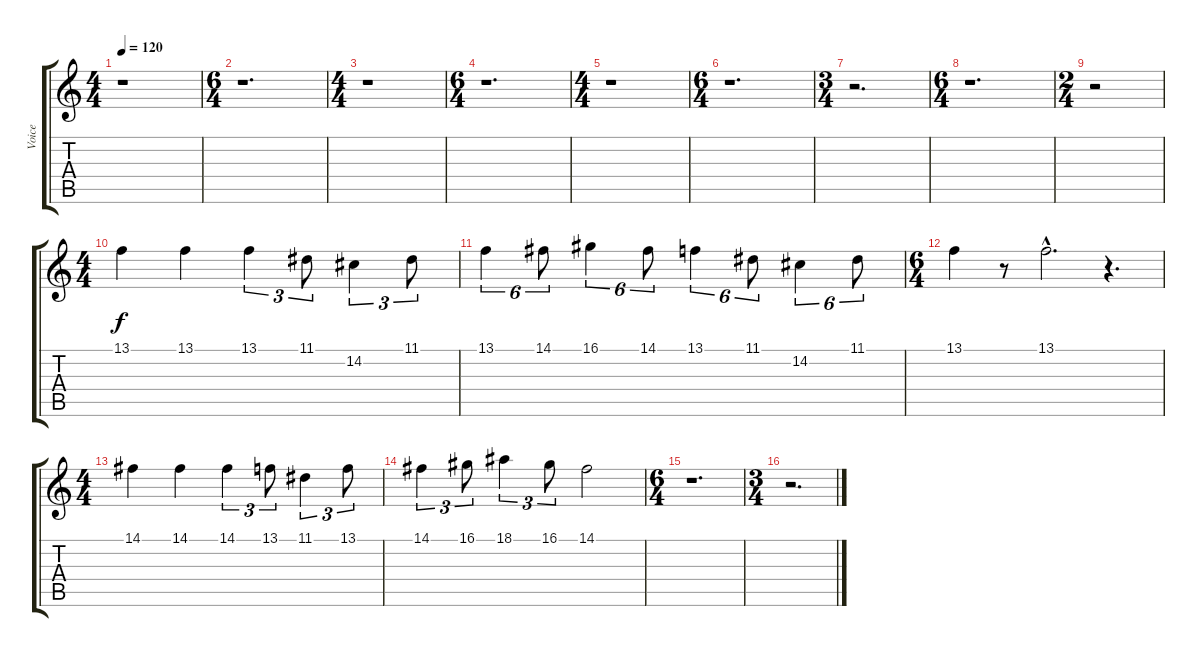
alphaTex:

\track ("Voice" "Voice") {instrument oboe}
\staff {score tabs}
\tuning (E4 B3 G3 D3 A2 E2) {hide}
\ts (4 4)
\tempo 120
\clef g2
\ks c
r.1{dy f} |
\ts (6 4)
r.1{d} |
\ts (4 4)
r.1 |
\ts (6 4)
r.1{d} |
\ts (4 4)
r.1 |
\ts (6 4)
r.1{d} |
\ts (3 4)
r.2{d} |
\ts (6 4)
r.1{d} |
\ts (2 4)
r.2 |
\ts (4 4)
13.1.4 13.1.4 13.1.4{tu (3 2)} 11.1.8{tu (3 2)} 14.2.4{tu (3 2)} 11.1.8{tu (3 2)} |
13.1.4{tu (6 4)} 14.1.8{tu (6 4)} 16.1.4{tu (6 4)} 14.1.8{tu (6 4)} 13.1.4{tu (6 4)} 11.1.8{tu (6 4)} 14.2.4{tu (6 4)} 11.1.8{tu (6 4)} |
\ts (6 4)
13.1.4 r.8 13.1{hac}.2{d} r.4{d} |
\ts (4 4)
14.1.4 14.1.4 14.1.4{tu (3 2)} 13.1.8{tu (3 2)} 11.1.4{tu (3 2)} 13.1.8{tu (3 2)} |
14.1.4{tu (3 2)} 16.1.8{tu (3 2)} 18.1.4{tu (3 2)} 16.1.8{tu (3 2)} 14.1.2 |
\ts (6 4)
r.1{d} |
\ts (3 4)
r.2{d}
